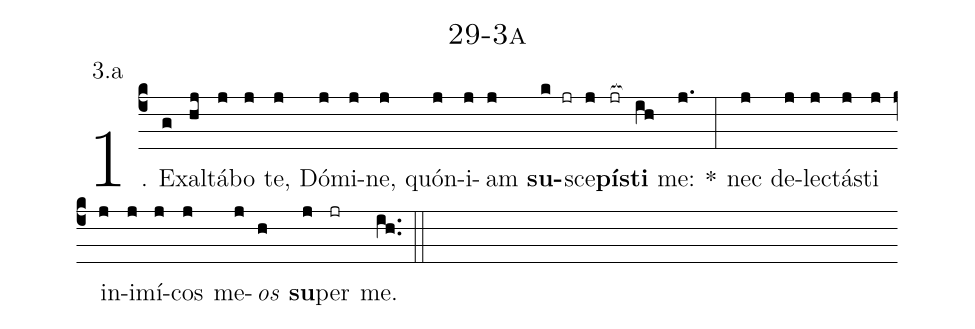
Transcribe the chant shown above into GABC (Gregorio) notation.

name: 29-3a;
annotation: 3.a;
%%
(c4)1. Ex(g)al(hj)tá(j)bo(j) te,(j) Dó(j)mi(j)ne,(j) quón(j)i(j)am(j) <b>su</b>(k jr)sce(j)<b>pís</b>(jr[ocb:1{])<b>ti</b>(ih[ocb:0}]) me:(j.) *(:) nec(j) de(j)lec(j)tás(j)ti(j) in(j)i(j)mí(j)cos(j) me(j)<i>os</i>(h) <b>su</b>(j)per(jr) me.(ih..) (::)
